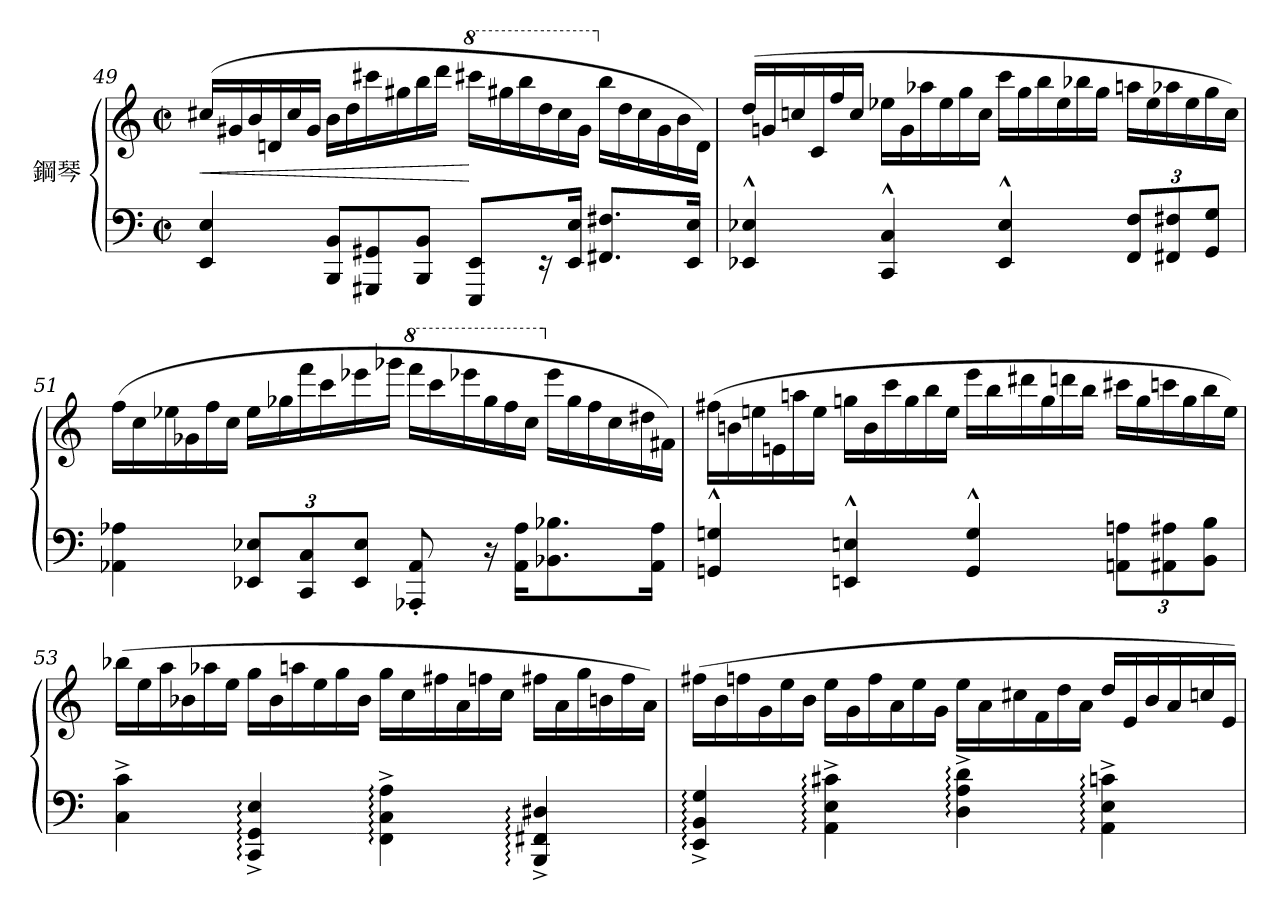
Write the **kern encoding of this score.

**kern	**kern	**dynam
*part1	*part1	*part1
*staff2	*staff1	*staff1/2
*I"鋼琴	*	*
!!LO:LB:g=z
*clefF4	*clefG2	*
*k[]	*k[]	*
*M2/2	*M2/2	*
*met(c|)	*met(c|)	*
*	*Xtuplet	*
=49	=49	=49
!	!	!LO:HP:b
4EE/ 4E/	(>24cc#X/LL	<
.	24g#X/	.
.	24b/	.
.	24dn/	.
.	24cc#/	.
.	24g#/JJ	.
*Xtuplet	*	*
12BBB/ 12BB/L	24b\LL	.
.	24dd\	.
12GGG#X/ 12GG#X/	24ccc#X\	.
.	24gg#X\	.
12BBB/ 12BB/J	24bb\	.
.	24ddd\JJ	.
*	*8va	*
8EEE/ 8EE/L	24cccc#X\LL	[
.	24ggg#X\	.
.	24bbb\	.
16r	24ddd\	.
.	24ccc#\	.
16EE/ 16E/Jk	.	.
.	24gg#\JJ	.
*	*X8va	*
8.FF#X/ 8.F#X/L	24bb\LL	.
.	24dd\	.
.	24cc#\	.
.	24g#\	.
.	24b\	.
16EE/ 16E/Jk	.	.
.	24d\JJ)	.
=50	=50	=50
4EE-X/^^ 4E-X/^^	(>24dd/LL	.
.	24gn/	.
.	24ccn/	.
.	24c/	.
.	24ff/	.
.	24cc/JJ	.
4CC/^^ 4C/^^	24ee-X\LL	.
.	24g\	.
.	24aa-X\	.
.	24ee-\	.
.	24gg\	.
.	24cc\JJ	.
4EE-/^^ 4E-/^^	24ccc\LL	.
.	24gg\	.
.	24bb\	.
.	24ee-\	.
.	24bb-X\	.
.	24gg\JJ	.
*tuplet	*	*
*Xbrackettup	*	*
12FF/ 12F/L	24aan\LL	.
.	24ee-\	.
12FF#X/ 12F#X/	24aa-X\	.
.	24ee-\	.
12GG/ 12G/J	24gg\	.
.	24cc\JJ)	.
!!LO:LB:g=z
=51	=51	=51
4AA-X\ 4A-X\	(>24ff\LL	.
.	24cc\	.
.	24ee-X\	.
.	24g-X\	.
.	24ff\	.
.	24cc\JJ	.
12EE-X/ 12E-X/L	24ee-\LL	.
.	24gg-X\	.
12CC/ 12C/	24fff\	.
.	24ccc\	.
12EE-/ 12E-/J	24eee-X\	.
.	24ggg-X\JJ	.
*	*8va	*
8AAA-X/' 8AA-/'	24ffff\LL	.
.	24cccc\	.
.	24eeee-X\	.
16r	24ggg-\	.
.	24fff\	.
16AA-\ 16A-\KL	.	.
.	24ccc\JJ	.
*	*X8va	*
8.BB-X\ 8.B-X\	24eee-\LL	.
.	24gg-\	.
.	24ff\	.
.	24cc\	.
.	24dd#X\	.
16AA-\ 16A-\Jk	.	.
.	24f#X\JJ)	.
=52	=52	=52
4GGn/^^ 4Gn/^^	(>24ff#X\LL	.
.	24bn\	.
.	24een\	.
.	24en\	.
.	24aan\	.
.	24ee\JJ	.
4EEn/^^ 4En/^^	24ggn\LL	.
.	24b\	.
.	24ccc\	.
.	24gg\	.
.	24bb\	.
.	24ee\JJ	.
4GG/^^ 4G/^^	24eee\LL	.
.	24bb\	.
.	24ddd#X\	.
.	24gg\	.
.	24dddn\	.
.	24bb\JJ	.
12AAn\ 12An\L	24ccc#X\LL	.
.	24gg\	.
12AA#X\ 12A#X\	24cccn\	.
.	24gg\	.
12BB\ 12B\J	24bb\	.
.	24ee\JJ)	.
!!LO:LB:g=z
=53	=53	=53
4C\^ 4c\^	(>24bb-X\LL	.
.	24ee\	.
.	24aa\	.
.	24b-X\	.
.	24aa-X\	.
.	24ee\JJ	.
4CC/:^ 4GG/:^ 4E/:^	24gg\LL	.
.	24b-\	.
.	24aan\	.
.	24ee\	.
.	24gg\	.
.	24b-\JJ	.
4FF\:^ 4C\:^ 4A\:^	24gg\LL	.
.	24cc\	.
.	24ff#X\	.
.	24a\	.
.	24ffn\	.
.	24cc\JJ	.
4BBB/:^ 4FF#X/:^ 4D#X/:^	24ff#X\LL	.
.	24a\	.
.	24gg\	.
.	24bn\	.
.	24ff#\	.
.	24a\JJ)	.
=54	=54	=54
4EE/:^ 4BB/:^ 4G/:^	(>24ff#X\LL	.
.	24b\	.
.	24ffn\	.
.	24g\	.
.	24ee\	.
.	24b\JJ	.
4AA\:^ 4E\:^ 4c#X\:^	24ee\LL	.
.	24g\	.
.	24ff\	.
.	24a\	.
.	24ee\	.
.	24g\JJ	.
4D\:^ 4A\:^ 4d\:^	24ee\LL	.
.	24a\	.
.	24cc#X\	.
.	24f\	.
.	24dd\	.
.	24a\JJ	.
4AA\:^ 4E\:^ 4cn\:^	24dd/LL	.
.	24e/	.
.	24b/	.
.	24a/	.
.	24ccn/	.
.	24e/JJ)	.
=	=	=
*-	*-	*-
